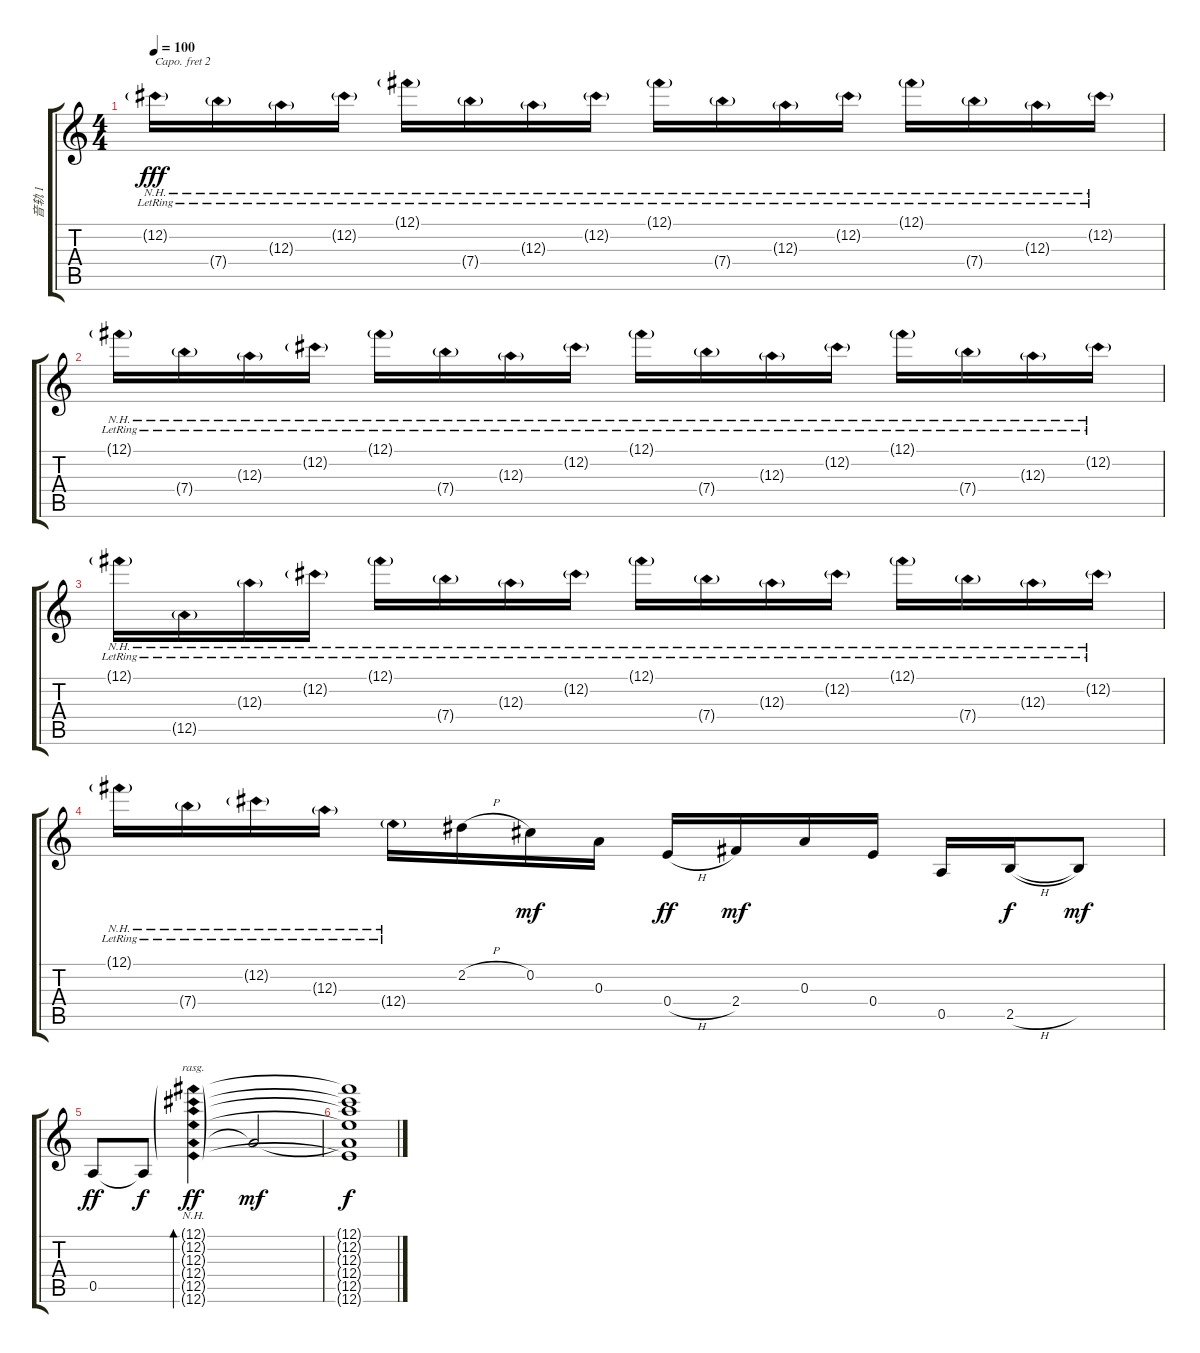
\track ("音轨 1" "音轨 1") {instrument acousticguitarsteel}
\staff {score tabs}
\capo 2
\tuning (E4 B3 G3 D3 G2 D2) {hide}
\ts (4 4)
\tempo 100
\clef g2
\ks c
12.2{nh g lr}.16{dy fff} 7.4{nh g lr}.16 12.3{nh g lr}.16 12.2{nh g lr}.16 12.1{nh g lr}.16 7.4{nh g lr}.16 12.3{nh g lr}.16 12.2{nh g lr}.16 12.1{nh g lr}.16 7.4{nh g lr}.16 12.3{nh g lr}.16 12.2{nh g lr}.16 12.1{nh g lr}.16 7.4{nh g lr}.16 12.3{nh g lr}.16 12.2{nh g lr}.16 |
12.1{nh g lr}.16 7.4{nh g lr}.16 12.3{nh g lr}.16 12.2{nh g lr}.16 12.1{nh g lr}.16 7.4{nh g lr}.16 12.3{nh g lr}.16 12.2{nh g lr}.16 12.1{nh g lr}.16 7.4{nh g lr}.16 12.3{nh g lr}.16 12.2{nh g lr}.16 12.1{nh g lr}.16 7.4{nh g lr}.16 12.3{nh g lr}.16 12.2{nh g lr}.16 |
12.1{nh g lr}.16 12.5{nh g lr}.16 12.3{nh g lr}.16 12.2{nh g lr}.16 12.1{nh g lr}.16 7.4{nh g lr}.16 12.3{nh g lr}.16 12.2{nh g lr}.16 12.1{nh g lr}.16 7.4{nh g lr}.16 12.3{nh g lr}.16 12.2{nh g lr}.16 12.1{nh g lr}.16 7.4{nh g lr}.16 12.3{nh g lr}.16 12.2{nh g lr}.16 |
12.1{nh g lr}.16 7.4{nh g lr}.16 12.2{nh g lr}.16 12.3{nh g lr}.16 12.4{nh g lr}.16 2.2{h}.16 0.2.16{dy mf} 0.3.16 0.4{h}.16{dy ff} 2.4.16{dy mf} 0.3.16 0.4.16 0.5.16 2.5{h}.16{dy f} 2.5{t}.8{dy mf} |
0.5.8{dy ff} 0.5{t}.8{dy f} (12.1{nh g} 12.2{nh g} 12.3{nh g} 12.4{nh g} 12.5{nh g} 12.6{nh g}).4{bd 120 rasg ii dy ff} 12.5{t}.2{dy mf} |
(12.1{t} 12.2{t} 12.3{t} 12.4{t} 12.5{t} 12.6{t}).1{dy f}
